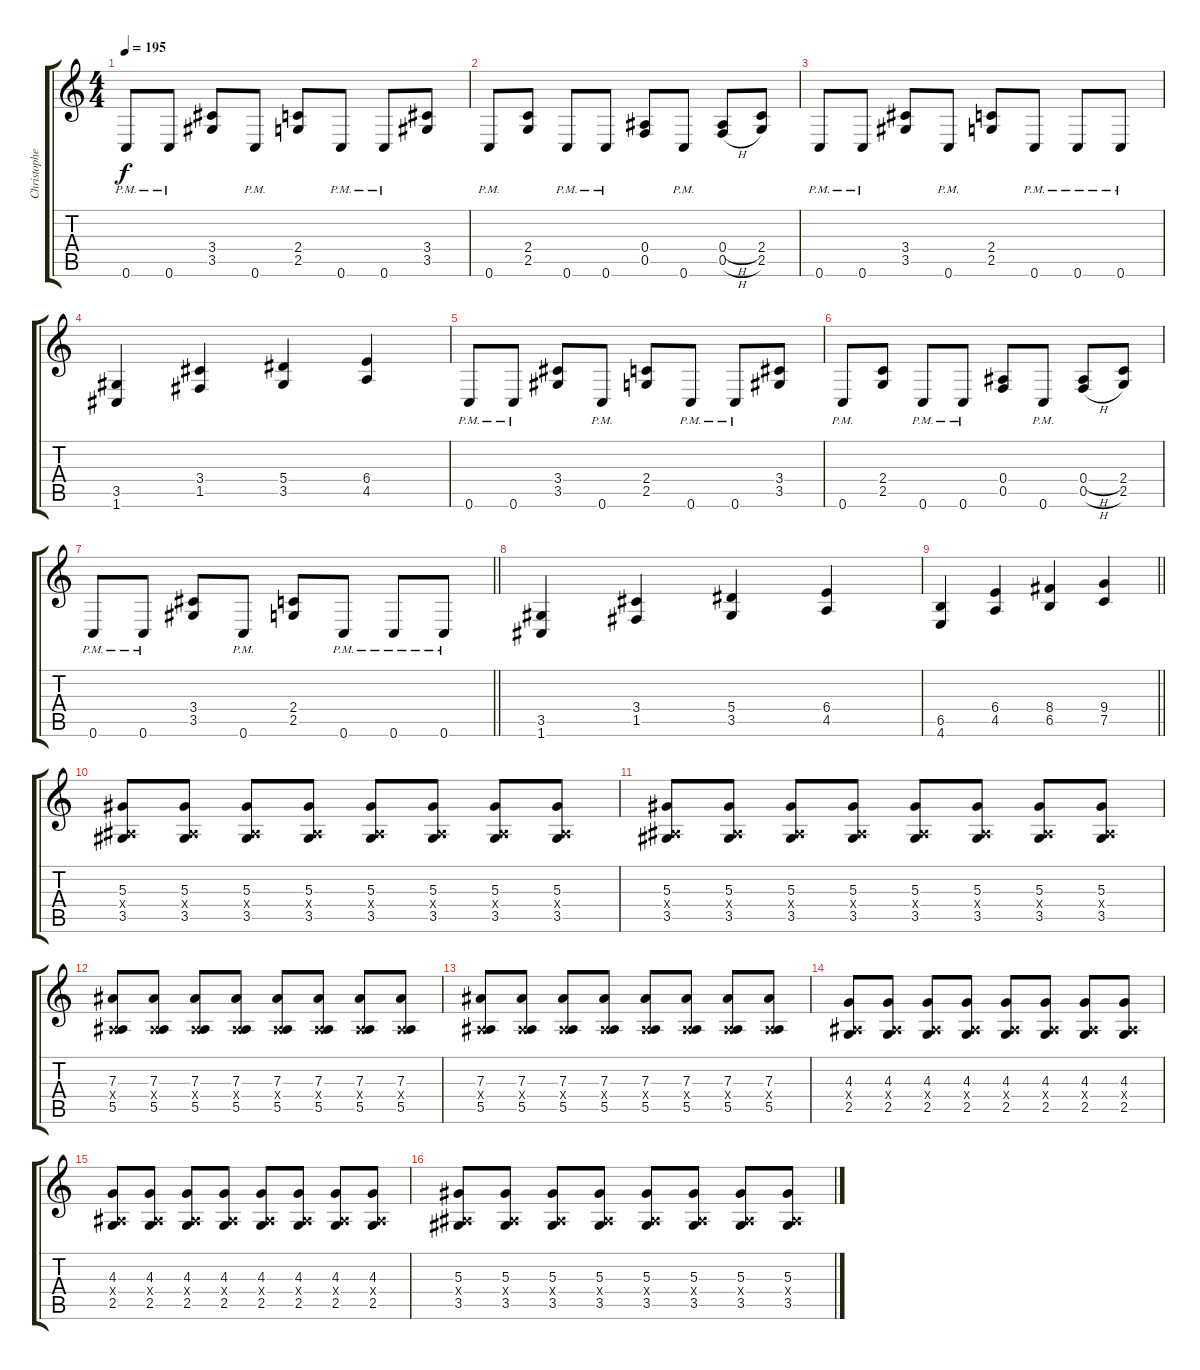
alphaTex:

\track ("Christopher Amott" "Christophe") {instrument distortionguitar}
\staff {score tabs}
\tuning (C4 G3 Eb3 Bb2 F2 C2) {hide}
\ts (4 4)
\tempo 195
\clef g2
\ks c
0.6{pm}.8{dy f} 0.6{pm}.8 (3.4 3.5).8 0.6{pm}.8 (2.4 2.5).8 0.6{pm}.8 0.6{pm}.8 (3.4 3.5).8 |
0.6{pm}.8 (2.4 2.5).8 0.6{pm}.8 0.6{pm}.8 (0.4 0.5).8 0.6{pm}.8 (0.4{h} 0.5{h}).8 (2.4 2.5).8 |
0.6{pm}.8 0.6{pm}.8 (3.4 3.5).8 0.6{pm}.8 (2.4 2.5).8 0.6{pm}.8 0.6{pm}.8 0.6{pm}.8 |
(3.5 1.6).4 (3.4 1.5).4 (5.4 3.5).4 (6.4 4.5).4 |
0.6{pm}.8 0.6{pm}.8 (3.4 3.5).8 0.6{pm}.8 (2.4 2.5).8 0.6{pm}.8 0.6{pm}.8 (3.4 3.5).8 |
0.6{pm}.8 (2.4 2.5).8 0.6{pm}.8 0.6{pm}.8 (0.4 0.5).8 0.6{pm}.8 (0.4{h} 0.5{h}).8 (2.4 2.5).8 |
\barLineRight lightlight
0.6{pm}.8 0.6{pm}.8 (3.4 3.5).8 0.6{pm}.8 (2.4 2.5).8 0.6{pm}.8 0.6{pm}.8 0.6{pm}.8 |
(3.5 1.6).4 (3.4 1.5).4 (5.4 3.5).4 (6.4 4.5).4 |
\barLineRight lightlight
(6.5 4.6).4 (6.4 4.5).4 (8.4 6.5).4 (9.4 7.5).4 |
(5.3 0.4{x} 3.5).8 (5.3 0.4{x} 3.5).8 (5.3 0.4{x} 3.5).8 (5.3 0.4{x} 3.5).8 (5.3 0.4{x} 3.5).8 (5.3 0.4{x} 3.5).8 (5.3 0.4{x} 3.5).8 (5.3 0.4{x} 3.5).8 |
(5.3 0.4{x} 3.5).8 (5.3 0.4{x} 3.5).8 (5.3 0.4{x} 3.5).8 (5.3 0.4{x} 3.5).8 (5.3 0.4{x} 3.5).8 (5.3 0.4{x} 3.5).8 (5.3 0.4{x} 3.5).8 (5.3 0.4{x} 3.5).8 |
(7.3 0.4{x} 5.5).8 (7.3 0.4{x} 5.5).8 (7.3 0.4{x} 5.5).8 (7.3 0.4{x} 5.5).8 (7.3 0.4{x} 5.5).8 (7.3 0.4{x} 5.5).8 (7.3 0.4{x} 5.5).8 (7.3 0.4{x} 5.5).8 |
(7.3 0.4{x} 5.5).8 (7.3 0.4{x} 5.5).8 (7.3 0.4{x} 5.5).8 (7.3 0.4{x} 5.5).8 (7.3 0.4{x} 5.5).8 (7.3 0.4{x} 5.5).8 (7.3 0.4{x} 5.5).8 (7.3 0.4{x} 5.5).8 |
(4.3 0.4{x} 2.5).8 (4.3 0.4{x} 2.5).8 (4.3 0.4{x} 2.5).8 (4.3 0.4{x} 2.5).8 (4.3 0.4{x} 2.5).8 (4.3 0.4{x} 2.5).8 (4.3 0.4{x} 2.5).8 (4.3 0.4{x} 2.5).8 |
(4.3 0.4{x} 2.5).8 (4.3 0.4{x} 2.5).8 (4.3 0.4{x} 2.5).8 (4.3 0.4{x} 2.5).8 (4.3 0.4{x} 2.5).8 (4.3 0.4{x} 2.5).8 (4.3 0.4{x} 2.5).8 (4.3 0.4{x} 2.5).8 |
(5.3 0.4{x} 3.5).8 (5.3 0.4{x} 3.5).8 (5.3 0.4{x} 3.5).8 (5.3 0.4{x} 3.5).8 (5.3 0.4{x} 3.5).8 (5.3 0.4{x} 3.5).8 (5.3 0.4{x} 3.5).8 (5.3 0.4{x} 3.5).8
